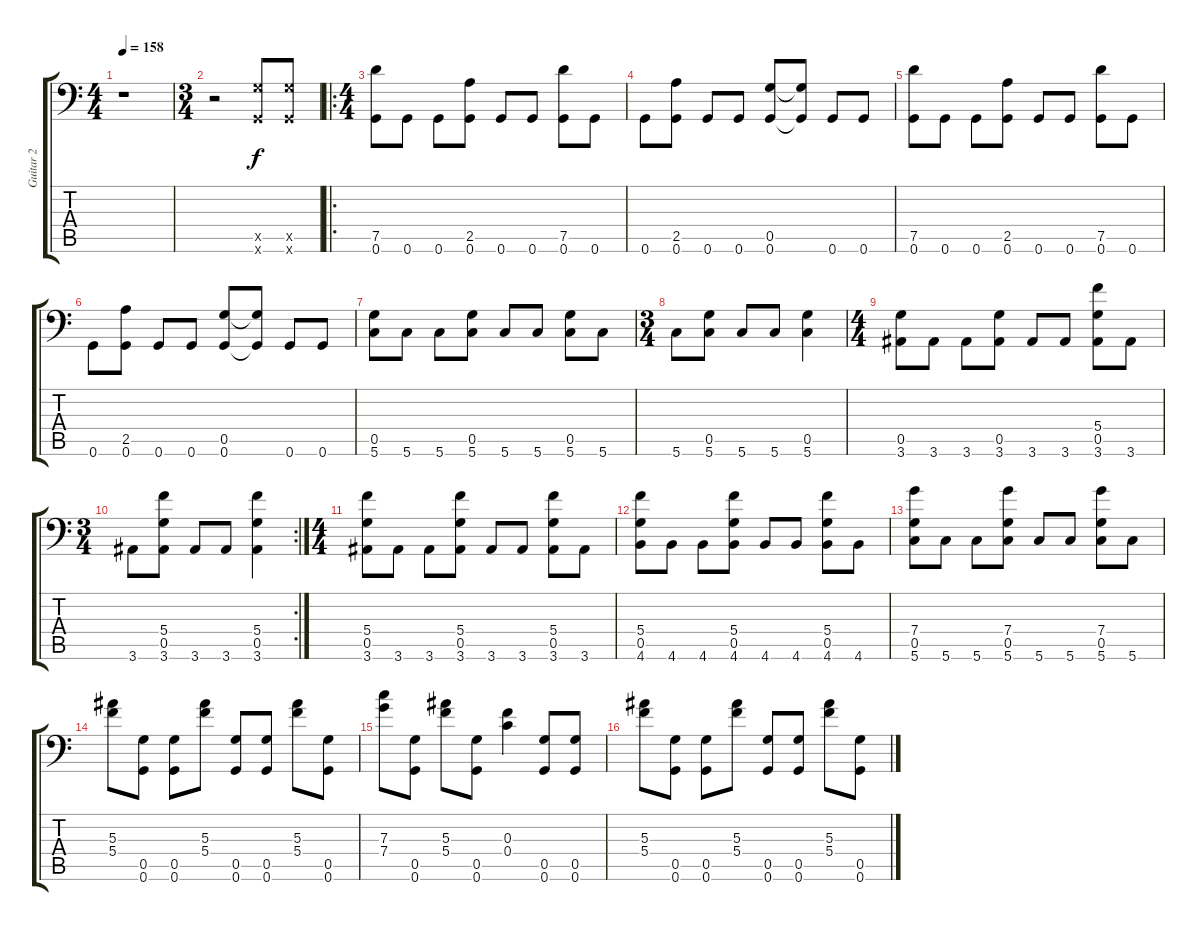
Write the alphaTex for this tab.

\track ("Guitar 2" "Guitar 2") {instrument distortionguitar}
\staff {score tabs}
\tuning (D4 A3 F3 C3 G2 G1) {hide}
\ts (4 4)
\tempo 158
\clef f4
\ks c
r.1{dy f} |
\ts (3 4)
r.2 (0.5{x} 0.6{x}).8 (0.5{x} 0.6{x}).8 |
\ro
\ts (4 4)
(7.5 0.6).8 0.6.8 0.6.8 (2.5 0.6).8 0.6.8 0.6.8 (7.5 0.6).8 0.6.8 |
0.6.8 (2.5 0.6).8 0.6.8 0.6.8 (0.5 0.6).8 (0.5{t} 0.6{t}).8 0.6.8 0.6.8 |
(7.5 0.6).8 0.6.8 0.6.8 (2.5 0.6).8 0.6.8 0.6.8 (7.5 0.6).8 0.6.8 |
0.6.8 (2.5 0.6).8 0.6.8 0.6.8 (0.5 0.6).8 (0.5{t} 0.6{t}).8 0.6.8 0.6.8 |
(0.5 5.6).8 5.6.8 5.6.8 (0.5 5.6).8 5.6.8 5.6.8 (0.5 5.6).8 5.6.8 |
\ts (3 4)
5.6.8 (0.5 5.6).8 5.6.8 5.6.8 (0.5 5.6).4 |
\ts (4 4)
(0.5 3.6).8 3.6.8 3.6.8 (0.5 3.6).8 3.6.8 3.6.8 (5.4 0.5 3.6).8 3.6.8 |
\rc 2
\ts (3 4)
3.6.8 (5.4 0.5 3.6).8 3.6.8 3.6.8 (5.4 0.5 3.6).4 |
\ts (4 4)
(5.4 0.5 3.6).8 3.6.8 3.6.8 (5.4 0.5 3.6).8 3.6.8 3.6.8 (5.4 0.5 3.6).8 3.6.8 |
(5.4 0.5 4.6).8 4.6.8 4.6.8 (5.4 0.5 4.6).8 4.6.8 4.6.8 (5.4 0.5 4.6).8 4.6.8 |
(7.4 0.5 5.6).8 5.6.8 5.6.8 (7.4 0.5 5.6).8 5.6.8 5.6.8 (7.4 0.5 5.6).8 5.6.8 |
(5.3 5.4).8 (0.5 0.6).8 (0.5 0.6).8 (5.3 5.4).8 (0.5 0.6).8 (0.5 0.6).8 (5.3 5.4).8 (0.5 0.6).8 |
(7.3 7.4).8 (0.5 0.6).8 (5.3 5.4).8 (0.5 0.6).8 (0.3 0.4).4 (0.5 0.6).8 (0.5 0.6).8 |
(5.3 5.4).8 (0.5 0.6).8 (0.5 0.6).8 (5.3 5.4).8 (0.5 0.6).8 (0.5 0.6).8 (5.3 5.4).8 (0.5 0.6).8
